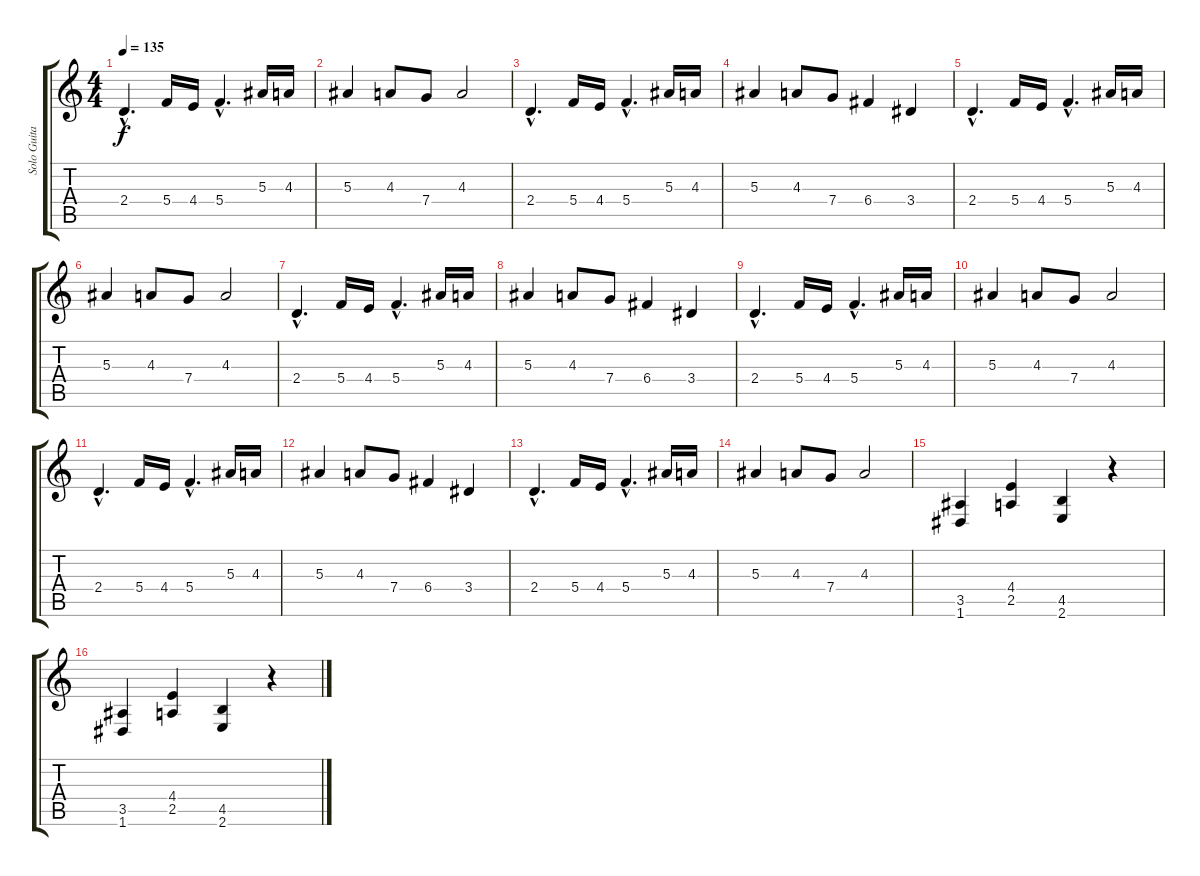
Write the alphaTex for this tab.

\track ("Solo Guitar" "Solo Guita") {instrument distortionguitar}
\staff {score tabs}
\tuning (D4 A3 F3 C3 G2 D2) {hide}
\ts (4 4)
\tempo 135
\clef g2
\ks c
2.4{hac}.4{d dy f} 5.4.16 4.4.16 5.4{hac}.4{d} 5.3.16 4.3.16 |
5.3.4 4.3.8 7.4.8 4.3.2 |
2.4{hac}.4{d} 5.4.16 4.4.16 5.4{hac}.4{d} 5.3.16 4.3.16 |
5.3.4 4.3.8 7.4.8 6.4.4 3.4.4 |
2.4{hac}.4{d} 5.4.16 4.4.16 5.4{hac}.4{d} 5.3.16 4.3.16 |
5.3.4 4.3.8 7.4.8 4.3.2 |
2.4{hac}.4{d} 5.4.16 4.4.16 5.4{hac}.4{d} 5.3.16 4.3.16 |
5.3.4 4.3.8 7.4.8 6.4.4 3.4.4 |
2.4{hac}.4{d} 5.4.16 4.4.16 5.4{hac}.4{d} 5.3.16 4.3.16 |
5.3.4 4.3.8 7.4.8 4.3.2 |
2.4{hac}.4{d} 5.4.16 4.4.16 5.4{hac}.4{d} 5.3.16 4.3.16 |
5.3.4 4.3.8 7.4.8 6.4.4 3.4.4 |
2.4{hac}.4{d} 5.4.16 4.4.16 5.4{hac}.4{d} 5.3.16 4.3.16 |
5.3.4 4.3.8 7.4.8 4.3.2 |
(3.5 1.6).4 (4.4 2.5).4 (4.5 2.6).4 r.4 |
(3.5 1.6).4 (4.4 2.5).4 (4.5 2.6).4 r.4
